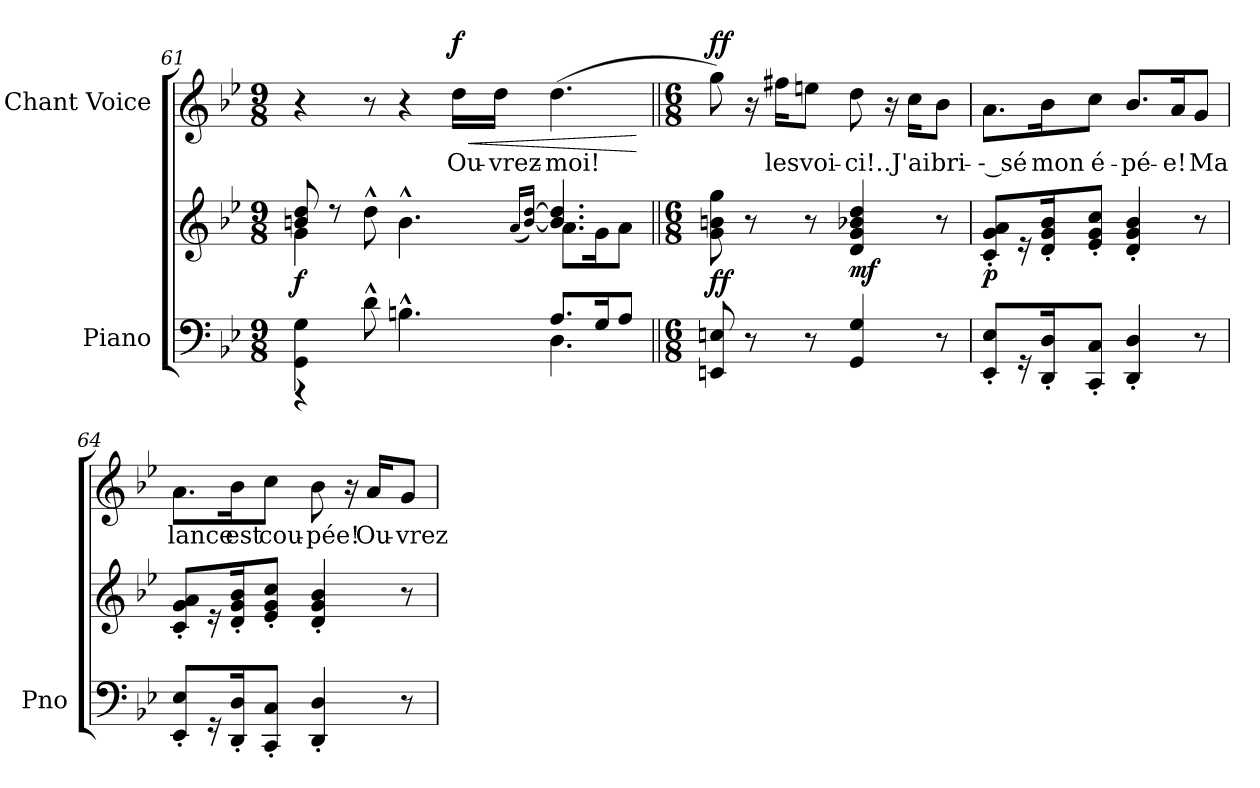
**kern	**kern	**dynam	**kern	**text	**dynam
*part2	*part2	*part2	*part1	*part1	*part1
*staff3	*staff2	*staff2/3	*staff1	*staff1	*staff1
*I"Piano	*	*	*I"Chant Voice	*	*
*I'Pno	*	*	*	*	*
*clefF4	*clefG2	*	*clefG2	*	*
*k[b-e-]	*k[b-e-]	*	*k[b-e-]	*	*
*M9/8	*M9/8	*	*M9/8	*	*
=61	=61	=61	=61	=61	=61
*^	*^	*	*	*	*
!	!	!	!	!LO:DY:b	!	!	!
4GG\ 4G\	4r	8bn/ 8dd/	4g\	f	4r	.	.
.	.	8r	.	.	.	.	.
8d^^\	2ryy	8dd^^\	2ryy	.	8r	.	.
4.Bn^^\	.	4.b^^\	.	.	4r	.	.
!	!	!	!	!	!	!LO:LY:b	!LO:HP:b
!	!	!	!	!	!	!	!LO:DY:n=1:a
.	.	.	.	.	16dd\LL	Ou-	< f
!	!	!	!	!	!	!LO:LY:b	!
.	.	.	.	.	16dd\JJ	-vrez-	.
.	.	(16qa/LL	.	.	.	.	.
.	.	[<16qb/ [16qdd/JJ)	.	.	.	.	.
!	!	!	!	!	!	!LO:LY:b	!
8.A/L	4.D\	4.b/] 4.dd/]	8.a\L	.	(4.dd\	-moi!	.
16G/K	.	.	16g\K	.	.	.	.
8A/J	.	.	8a\J	.	.	.	.
*v	*v	*	*	*	*	*	*
*	*v	*v	*	*	*	*
.	.	.	.	.	[
=62||	=62||	=62||	=62||	=62||	=62||
*M6/8	*M6/8	*	*M6/8	*	*
!	!	!LO:DY:b	!	!	!LO:DY:a
8EEn/ 8En/	8g\ 8bn\ 8gg\	ff	8gg\)	.	ff
8r	8r	.	16r	.	.
!	!	!	!	!LO:LY:b	!
.	.	.	16ff#X\KL	les	.
!	!	!	!	!LO:LY:b	!
8r	8r	.	8een\J	voi-	.
!	!	!LO:DY:b	!	!LO:LY:b	!
4GG/ 4G/	4d/ 4g/ 4b-X/ 4dd/	mf	8dd\	-ci!..	.
.	.	.	16r	.	.
!	!	!	!	!LO:LY:b	!
.	.	.	16cc\KL	J'ai	.
!	!	!	!	!LO:LY:b	!
8r	8r	.	8b-\J	bri-	.
!!LO:LB:g=z
=63	=63	=63	=63	=63	=63
!	!	!LO:DY:b	!	!LO:LY:b	!
8EE-/' 8E-/'L	8c/' 8g/' 8a/'L	p	8.a\L	-- sé	.
16r	16r	.	.	.	.
!	!	!	!	!LO:LY:b	!
16DD/' 16D/'J	16d/' 16g/' 16b-/'J	.	16b-\K	mon	.
!	!	!	!	!LO:LY:b	!
8CC/' 8C/'J	8e-/' 8g/' 8cc/'J	.	8cc\J	é-	.
!	!	!	!	!LO:LY:b	!
4DD/' 4D/'	4d/' 4g/' 4b-/'	.	8.b-/L	-pé-	.
!	!	!	!	!LO:LY:b	!
.	.	.	16a/K	-e!	.
!	!	!	!	!LO:LY:b	!
8r	8r	.	8g/J	Ma	.
=64	=64	=64	=64	=64	=64
!	!	!	!	!LO:LY:b	!
8EE-/' 8E-/'L	8c/' 8g/' 8a/'L	.	8.a\L	lance	.
16r	16r	.	.	.	.
!	!	!	!	!LO:LY:b	!
16DD/' 16D/'J	16d/' 16g/' 16b-/'J	.	16b-\K	est	.
!	!	!	!	!LO:LY:b	!
8CC/' 8C/'J	8e-/' 8g/' 8cc/'J	.	8cc\J	cou-	.
!	!	!	!	!LO:LY:b	!
4DD/' 4D/'	4d/' 4g/' 4b-/'	.	8b-\	-pée!	.
.	.	.	16r	.	.
!	!	!	!	!LO:LY:b	!
.	.	.	16a/KL	Ou-	.
!	!	!	!	!LO:LY:b	!
8r	8r	.	8g/J	-vrez-	.
=	=	=	=	=	=
*-	*-	*-	*-	*-	*-
